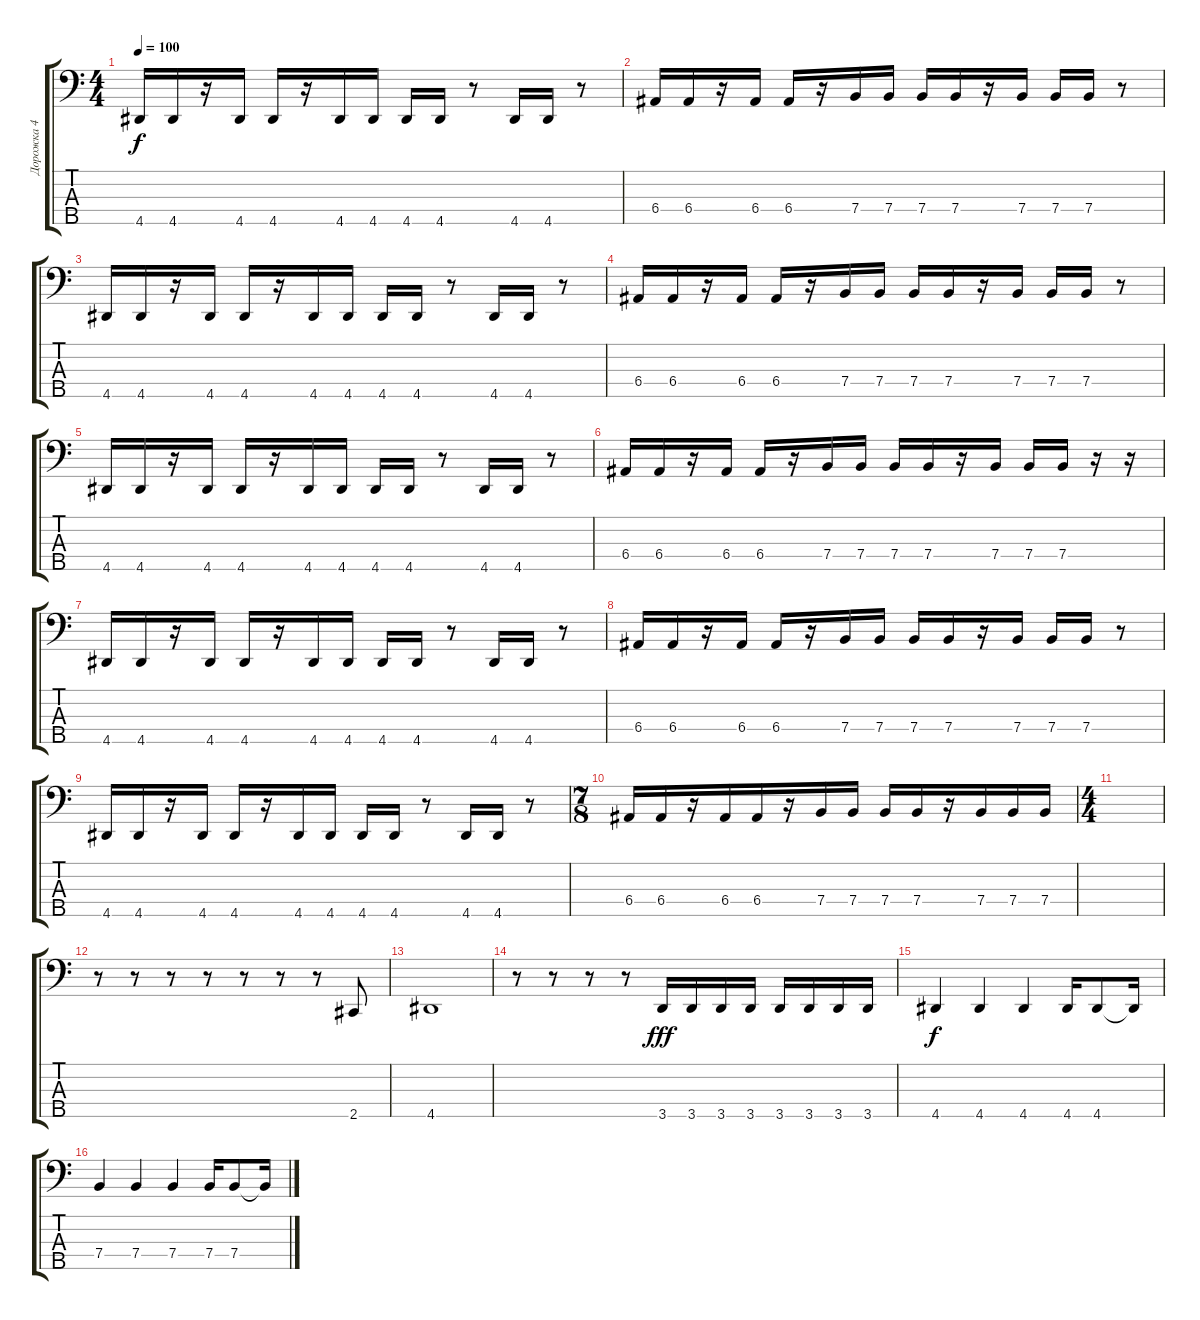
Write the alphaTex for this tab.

\track ("Дорожка 4" "Дорожка 4") {instrument electricbassfinger}
\staff {score tabs}
\tuning (G2 D2 A1 E1 B0) {hide}
\ts (4 4)
\tempo 100
\clef f4
\ks c
4.5.16{dy f volume 16} 4.5.16 r.16 4.5.16 4.5.16 r.16 4.5.16 4.5.16 4.5.16 4.5.16 r.8 4.5.16 4.5.16 r.8 |
6.4.16 6.4.16 r.16 6.4.16 6.4.16 r.16 7.4.16 7.4.16 7.4.16 7.4.16 r.16 7.4.16 7.4.16 7.4.16 r.8 |
4.5.16{volume 16} 4.5.16 r.16 4.5.16 4.5.16 r.16 4.5.16 4.5.16 4.5.16 4.5.16 r.8 4.5.16 4.5.16 r.8 |
6.4.16 6.4.16 r.16 6.4.16 6.4.16 r.16 7.4.16 7.4.16 7.4.16 7.4.16 r.16 7.4.16 7.4.16 7.4.16 r.8 |
4.5.16{volume 16} 4.5.16 r.16 4.5.16 4.5.16 r.16 4.5.16 4.5.16 4.5.16 4.5.16 r.8 4.5.16 4.5.16 r.8 |
6.4.16 6.4.16 r.16 6.4.16 6.4.16 r.16 7.4.16 7.4.16 7.4.16 7.4.16 r.16 7.4.16 7.4.16 7.4.16 r.16 r.16 |
4.5.16{volume 16} 4.5.16 r.16 4.5.16 4.5.16 r.16 4.5.16 4.5.16 4.5.16 4.5.16 r.8 4.5.16 4.5.16 r.8 |
6.4.16 6.4.16 r.16 6.4.16 6.4.16 r.16 7.4.16 7.4.16 7.4.16 7.4.16 r.16 7.4.16 7.4.16 7.4.16 r.8 |
4.5.16{volume 16} 4.5.16 r.16 4.5.16 4.5.16 r.16 4.5.16 4.5.16 4.5.16 4.5.16 r.8 4.5.16 4.5.16 r.8 |
\ts (7 8)
6.4.16 6.4.16 r.16 6.4.16 6.4.16 r.16 7.4.16 7.4.16 7.4.16 7.4.16 r.16 7.4.16 7.4.16 7.4.16 |
\ts (4 4)
|
r.8 r.8 r.8 r.8 r.8 r.8 r.8 2.5.8{instrument electricbasspick} |
4.5.1 |
r.8 r.8 r.8 r.8 3.5.16{dy fff instrument electricbasspick} 3.5.16 3.5.16 3.5.16 3.5.16 3.5.16 3.5.16 3.5.16 |
4.5.4{dy f} 4.5.4 4.5.4 4.5.16 4.5.8 4.5{t}.16 |
7.4.4 7.4.4 7.4.4 7.4.16 7.4.8 7.4{t}.16
